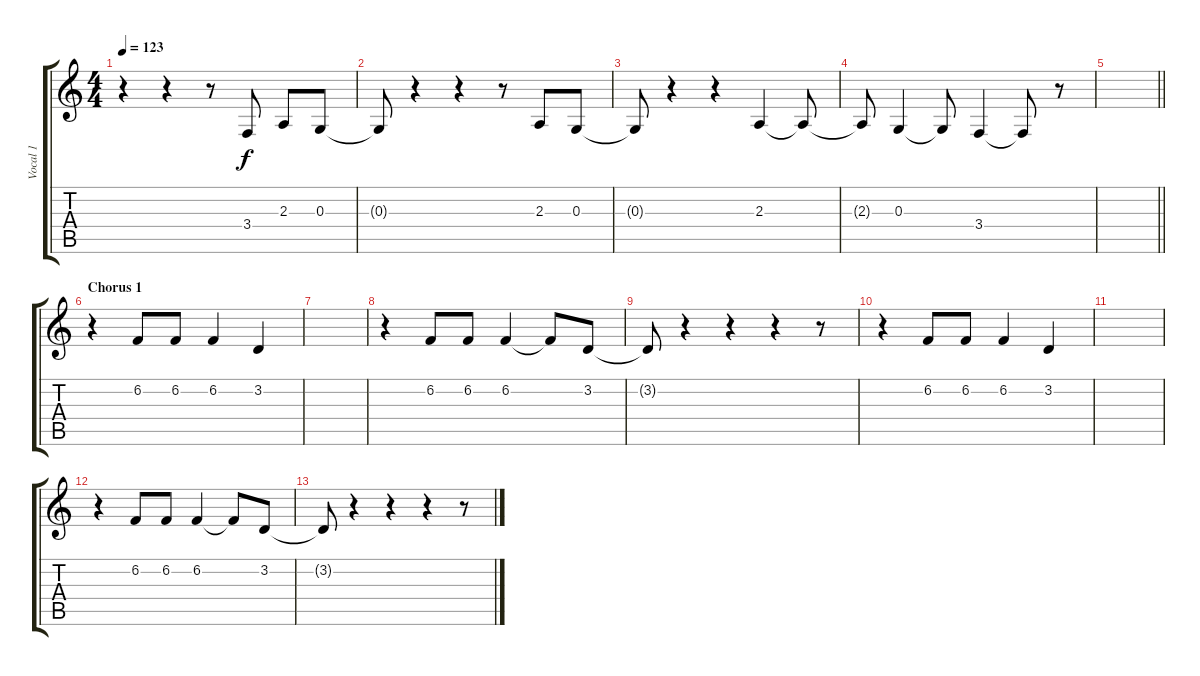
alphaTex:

\track ("Vocal 1" "Vocal 1") {instrument lead6voice}
\staff {score tabs}
\tuning (E4 B3 G3 D3 A2 E2) {hide}
\ts (4 4)
\tempo 123
\clef g2
\ks c
r.4{dy f} r.4 r.8 3.4.8 2.3.8 0.3.8 |
0.3{t}.8 r.4 r.4 r.8 2.3.8 0.3.8 |
0.3{t}.8 r.4 r.4 2.3.4 2.3{t}.8 |
2.3{t}.8 0.3.4 0.3{t}.8 3.4.4 3.4{t}.8 r.8 |
\barLineRight lightlight
|
\section ("" "Chorus 1")
r.4 6.2.8 6.2.8 6.2.4 3.2.4 |
|
r.4 6.2.8 6.2.8 6.2.4 6.2{t}.8 3.2.8 |
3.2{t}.8 r.4 r.4 r.4 r.8 |
r.4 6.2.8 6.2.8 6.2.4 3.2.4 |
|
r.4 6.2.8 6.2.8 6.2.4 6.2{t}.8 3.2.8 |
3.2{t}.8 r.4 r.4 r.4 r.8
